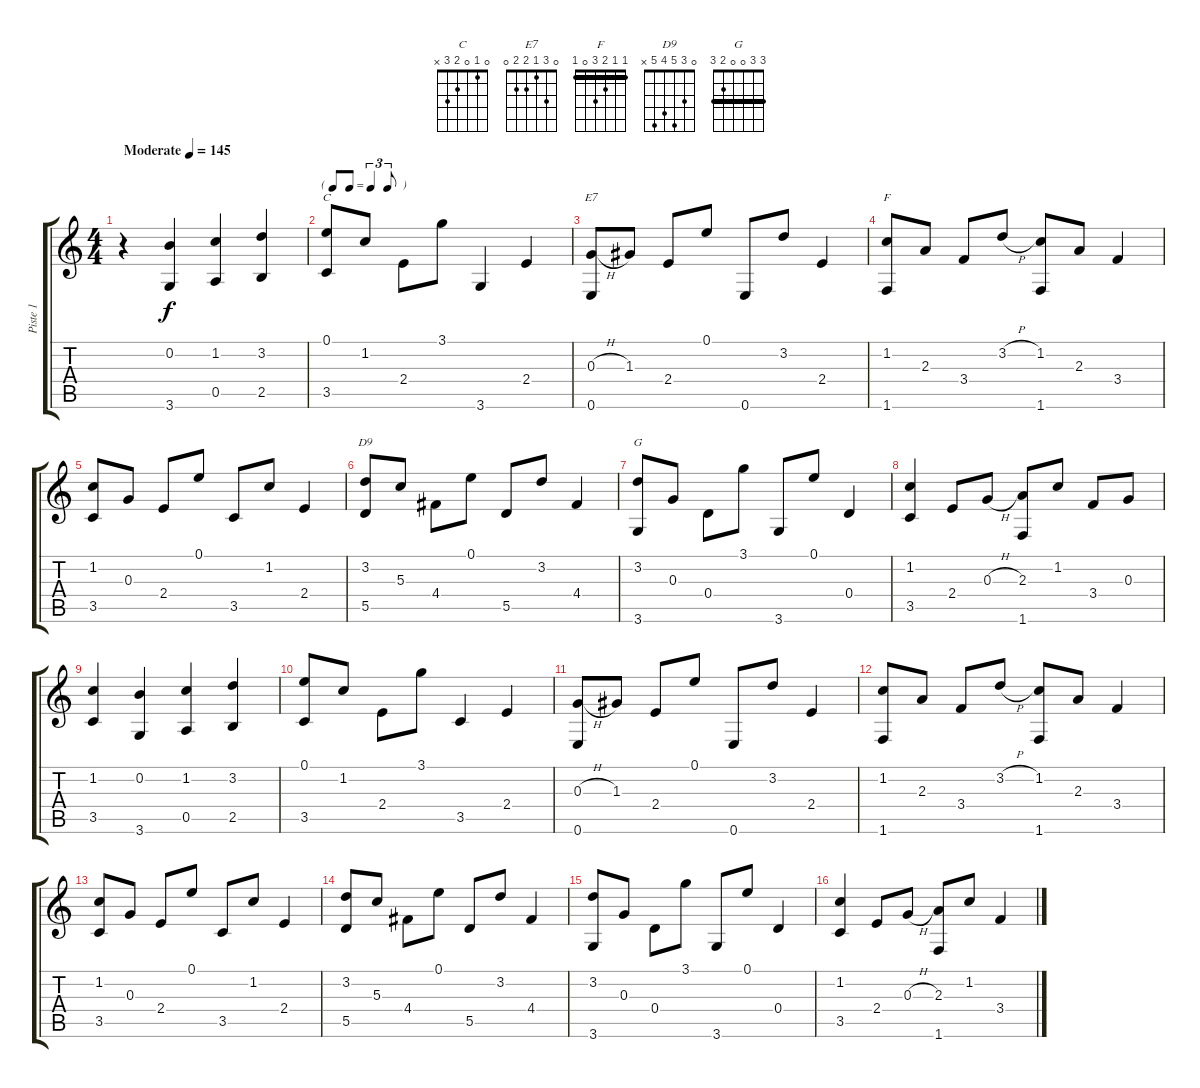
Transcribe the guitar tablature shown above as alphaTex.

\track ("Piste 1" "Piste 1") {instrument acousticguitarsteel}
\staff {score tabs}
\tuning (E4 B3 G3 D3 A2 E2) {hide}
\chord ("C" 0 1 0 2 3 x)
\chord ("E7" 0 3 1 2 2 0)
\chord ("F" 1 1 2 3 0 1) {barre 1}
\chord ("D9" 0 3 5 4 5 x)
\chord ("G" 3 3 0 0 2 3) {barre 3}
\ts (4 4)
\tempo (145 "Moderate")
\clef g2
\ks c
r.4{dy f instrument acousticguitarsteel} (0.2 3.6).4 (1.2 0.5).4 (3.2 2.5).4 |
\tf triplet8th
(0.1 3.5).8{ch "C"} 1.2.8 2.4.8 3.1.8 3.6.4 2.4.4 |
(0.3{h} 0.6).8{ch "E7"} 1.3.8 2.4.8 0.1.8 0.6.8 3.2.8 2.4.4 |
(1.2 1.6).8{ch "F"} 2.3.8 3.4.8 3.2{h}.8 (1.2 1.6).8 2.3.8 3.4.4 |
(1.2 3.5).8 0.3.8 2.4.8 0.1.8 3.5.8 1.2.8 2.4.4 |
(3.2 5.5).8{ch "D9"} 5.3.8 4.4.8 0.1.8 5.5.8 3.2.8 4.4.4 |
(3.2 3.6).8{ch "G"} 0.3.8 0.4.8 3.1.8 3.6.8 0.1.8 0.4.4 |
(1.2 3.5).4 2.4.8 0.3{h}.8 (2.3 1.6).8 1.2.8 3.4.8 0.3.8 |
(1.2 3.5).4 (0.2 3.6).4 (1.2 0.5).4 (3.2 2.5).4 |
(0.1 3.5).8 1.2.8 2.4.8 3.1.8 3.5.4 2.4.4 |
(0.3{h} 0.6).8 1.3.8 2.4.8 0.1.8 0.6.8 3.2.8 2.4.4 |
(1.2 1.6).8 2.3.8 3.4.8 3.2{h}.8 (1.2 1.6).8 2.3.8 3.4.4 |
(1.2 3.5).8 0.3.8 2.4.8 0.1.8 3.5.8 1.2.8 2.4.4 |
(3.2 5.5).8 5.3.8 4.4.8 0.1.8 5.5.8 3.2.8 4.4.4 |
(3.2 3.6).8 0.3.8 0.4.8 3.1.8 3.6.8 0.1.8 0.4.4 |
(1.2 3.5).4 2.4.8 0.3{h}.8 (2.3 1.6).8 1.2.8 3.4.4
